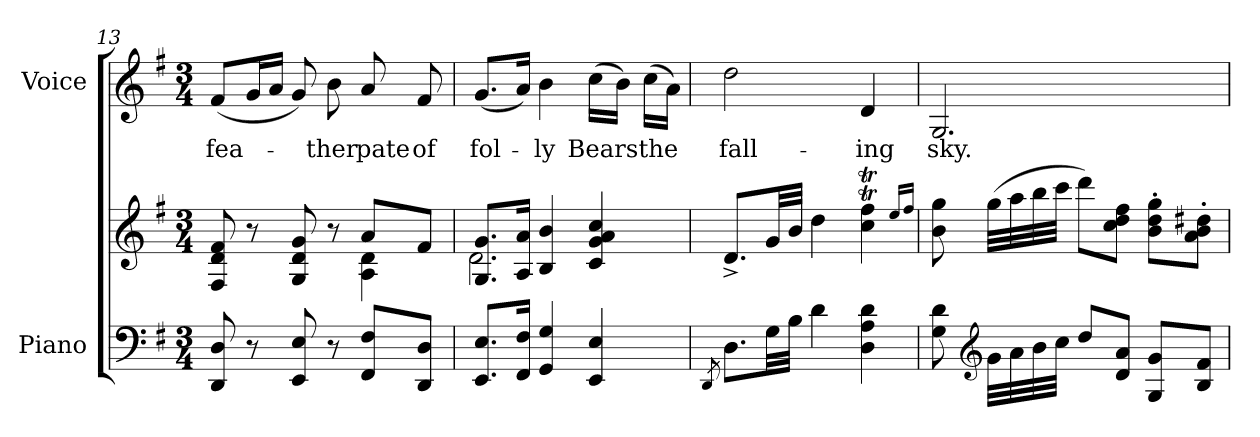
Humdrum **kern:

**kern	**kern	**kern	**text
*part2	*part2	*part1	*part1
*staff3	*staff2	*staff1	*staff1
*I"Piano	*	*I"Voice	*
*I'Pno	*	*	*
!!LO:LB:g=z
*clefF4	*clefG2	*clefG2	*
*k[f#]	*k[f#]	*k[f#]	*
*M3/4	*M3/4	*M3/4	*
=13	=13	=13	=13
*	*^	*	*
!	!	!	!	!LO:LY:b
8DD/ 8D/	8F#/ 8d/ 8f#/	2ryy	(8f#/L	fea-
8r	8r	.	16g/L	.
.	.	.	16a/JJ	.
8EE/ 8E/	8G/ 8d/ 8g/	.	8g/)	.
!	!	!	!	!LO:LY:b
8r	8r	.	8b\	-ther
!	!	!	!	!LO:LY:b
8FF#/ 8F#/L	8a/L	4A\ 4d\	8a/	pate
!	!	!	!	!LO:LY:b
8DD/ 8D/J	8f#/J	.	8f#/	of
=14	=14	=14	=14	=14
!	!	!	!	!LO:LY:b
8.EE/ 8.E/L	8.G/ 8.g/L	2.d\	(8.g/L	fol-
16FF#/ 16F#/Jk	16A/ 16a/Jk	.	16a/Jk)	.
!	!	!	!	!LO:LY:b
4GG/ 4G/	4B/ 4b/	.	4b\	-ly
!	!	!	!	!LO:LY:b
4EE/ 4E/	4c/ 4g/ 4a/ 4cc/	.	(16cc\LL	Bears
.	.	.	16b\JJ)	.
!	!	!	!	!LO:LY:b
.	.	.	(16cc\LL	the
.	.	.	16a\JJ)	.
*	*v	*v	*	*
=15	=15	=15	=15
8qDD/	.	.	.
!	!	!	!LO:LY:b
8.D\L	8.d^/L	2dd\	fall-
32G\LL	32g/LL	.	.
32B\JJJ	32b/JJJ	.	.
4d\	4dd\	.	.
!	!	!	!LO:LY:b
4D\ 4A\ 4d\	4cc\T 4ff#\T	4d/	-ing
.	16qee/LL	.	.
.	16qff#/JJ	.	.
!!LO:LB:g=z
=16	=16	=16	=16
!	!	!	!LO:LY:b
8G\ 8d\	8b\ 8gg\	2.G/	sky.
*clefG2	*	*	*
32g\LLL	(32gg\LLL	.	.
32a\	32aa\	.	.
32b\	32bb\	.	.
32cc\JJJ	32ccc\JJJ	.	.
8dd/L	8ddd\L)	.	.
8d/ 8a/J	8cc\ 8dd\ 8ff#\J	.	.
8G/ 8g/L	8b\' 8dd\' 8gg\'L	.	.
8B/ 8f#/J	8a\' 8b\' 8dd#X\'J	.	.
=	=	=	=
*-	*-	*-	*-
